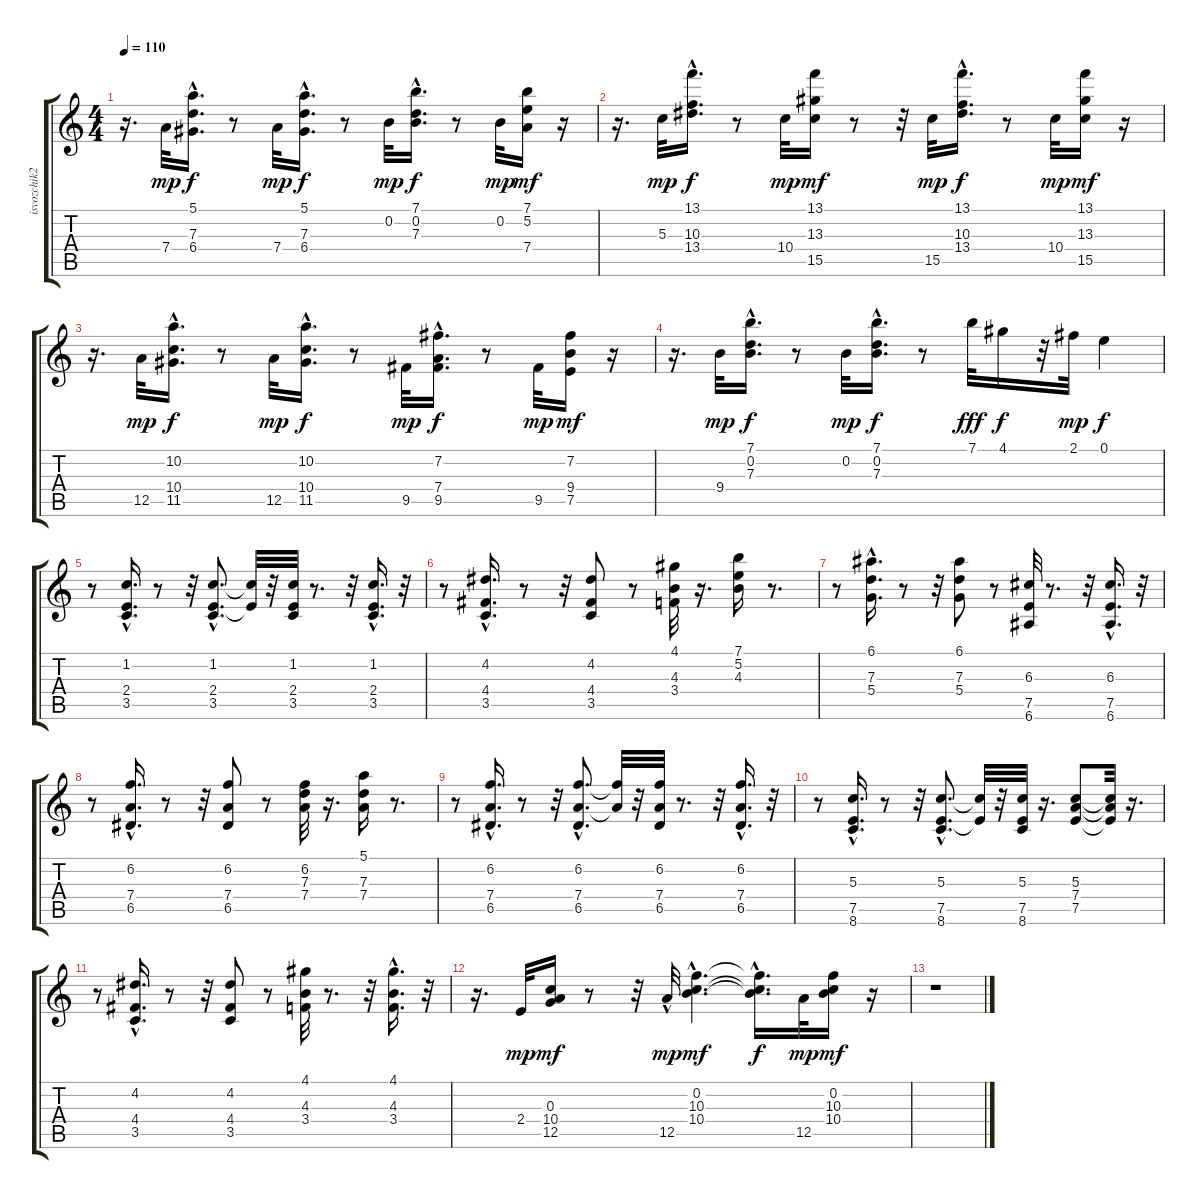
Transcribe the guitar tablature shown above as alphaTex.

\track ("isvozchik2" "isvozchik2") {instrument acousticguitarnylon}
\staff {score tabs}
\tuning (E4 B3 G3 D3 A2 E2) {hide}
\ts (4 4)
\tempo 110
\clef g2
\ks c
r.16{d dy mf} 7.4.32{dy mp} (5.1{hac} 7.3 6.4).16{d dy f} r.8 7.4.32{dy mp} (5.1{hac} 7.3 6.4).16{d dy f} r.8 0.2.32{dy mp} (7.1{hac} 0.2 7.3).16{d dy f} r.8 0.2.32{dy mp} (7.1 5.2 7.4).16{dy mf} r.16 |
r.16{d} 5.3.32{dy mp} (13.1{hac} 10.3 13.4).16{d dy f} r.8 10.4.32{dy mp} (13.1 13.3 15.5).16{dy mf} r.8 r.32 15.5.32{dy mp} (13.1{hac} 10.3 13.4).16{d dy f} r.8 10.4.32{dy mp} (13.1 13.3 15.5).16{dy mf} r.16 |
r.16{d} 12.5.32{dy mp} (10.2{hac} 10.4 11.5).16{d dy f} r.8 12.5.32{dy mp} (10.2{hac} 10.4 11.5).16{d dy f} r.8 9.5.32{dy mp} (7.2{hac} 7.4 9.5).16{d dy f} r.8 9.5.32{dy mp} (7.2 9.4 7.5).16{dy mf} r.16 |
r.16{d} 9.4.32{dy mp} (7.1{hac} 0.2 7.3).16{d dy f} r.8 0.2.32{dy mp} (7.1{hac} 0.2 7.3).16{d dy f} r.8 7.1.32{dy fff} 4.1.16{dy f} r.32 2.1.32{dy mp} 0.1.4{dy f} |
r.8 (1.2{hac} 2.4 3.5).16{d balance 12 instrument violin} r.8 r.32 (1.2{hac} 2.4{hac} 3.5{hac}).8{d} (1.2{t} 2.4{t}).32 r.32 (1.2 2.4 3.5).32{balance 4 instrument acousticguitarnylon} r.8{d} r.32 (1.2{hac} 2.4 3.5).16{d} r.32 |
r.8 (4.2{hac} 4.4 3.5).16{d} r.8 r.32 (4.2 4.4 3.5).8 r.8 (4.1 4.3 3.4).32 r.16{d} (7.1 5.2 4.3).16 r.8{d} |
r.8 (6.1{hac} 7.3 5.4).16{d} r.8 r.32 (6.1 7.3 5.4).8 r.8 (6.3 7.5 6.6).32 r.8{d} r.32 (6.3{hac} 7.5 6.6).16{d} r.32 |
r.8 (6.2{hac} 7.4 6.5).16{d} r.8 r.32 (6.2 7.4 6.5).8 r.8 (6.2 7.3 7.4).32 r.16{d} (5.1 7.3 7.4).16 r.8{d} |
r.8 (6.2{hac} 7.4 6.5).16{d} r.8 r.32 (6.2{hac} 7.4{hac} 6.5{hac}).8{d} (6.2{t} 7.4{t}).32 r.32 (6.2 7.4 6.5).32 r.8{d} r.32 (6.2{hac} 7.4 6.5).16{d} r.32 |
r.8 (5.3{hac} 7.5 8.6).16{d} r.8 r.32 (5.3{hac} 7.5{hac} 8.6{hac}).8{d} (5.3{t} 7.5{t}).32 r.32 (5.3 7.5 8.6).32 r.16{d} (5.3 7.4 7.5).8 (5.3{t} 7.4{t} 7.5{t}).32 r.16{d} |
r.8 (4.2{hac} 4.4 3.5).16{d} r.8 r.32 (4.2 4.4 3.5).8 r.8 (4.1 4.3 3.4).32 r.8{d} r.32 (4.1{hac} 4.3 3.4).16{d} r.32 |
r.16{d} 2.4.32{dy mp} (0.3 10.4 12.5).16{dy mf} r.8 r.32 12.5{hac}.32{dy mp} (0.2{hac} 10.3{hac} 10.4{hac}).4{d dy mf} (0.2{hac t} 10.3{hac t} 10.4{t}).16{d dy f} 12.5.32{dy mp} (0.2 10.3 10.4).16{dy mf} r.16 |
r.1
